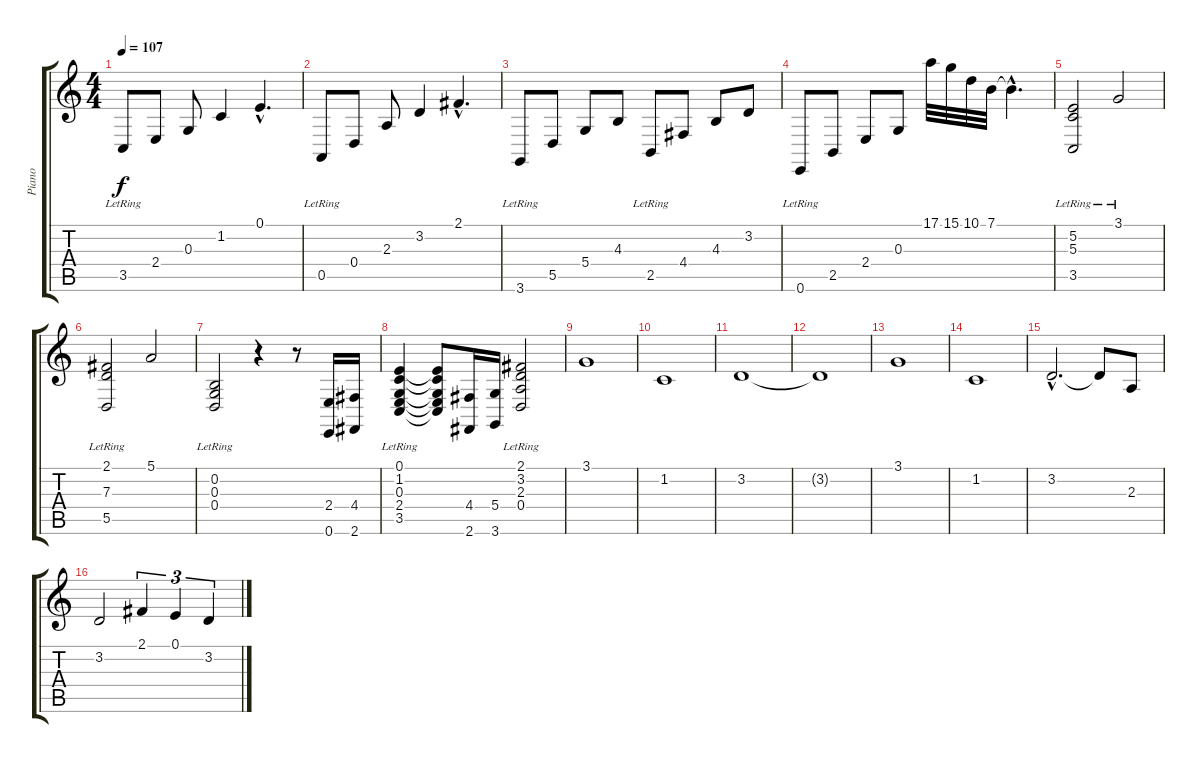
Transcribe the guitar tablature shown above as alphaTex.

\track ("Piano" "Piano") {instrument acousticgrandpiano}
\staff {score tabs}
\tuning (E4 B3 G3 D3 A2 E2) {hide}
\ts (4 4)
\tempo 107
\clef g2
\ks c
3.5{lr}.8{dy f} 2.4.8 0.3.8 1.2.4 0.1{hac}.4{d} |
0.5{lr}.8 0.4.8 2.3.8 3.2.4 2.1{hac}.4{d} |
3.6{lr}.8 5.5.8 5.4.8 4.3.8 2.5{lr}.8 4.4.8 4.3.8 3.2.8 |
0.6{lr}.8 2.5.8 2.4.8 0.3.8 17.1.32 15.1.32 10.1.32 7.1.32 7.1{hac t}.4{d} |
(5.2{lr} 5.3{lr} 3.5{lr}).2 3.1{lr}.2 |
(2.1{lr} 7.3{lr} 5.5{lr}).2 5.1.2 |
(0.2{lr} 0.3{lr} 0.4{lr}).2 r.4 r.8 (2.4 0.6).16 (4.4 2.6).16 |
(0.1{lr} 1.2{lr} 0.3{lr} 2.4{lr} 3.5{lr}).4 (0.1{t} 1.2{t} 0.3{t} 2.4{t} 3.5{t}).8 (4.4 2.6).16 (5.4 3.6).16 (2.1{lr} 3.2{lr} 2.3{lr} 0.4{lr}).2 |
3.1.1 |
1.2.1 |
3.2.1 |
3.2{t}.1 |
3.1.1 |
1.2.1 |
3.2{hac}.2{d} 3.2{t}.8 2.3.8 |
3.2.2 2.1.4{tu (3 2)} 0.1.4{tu (3 2)} 3.2.4{tu (3 2)}
